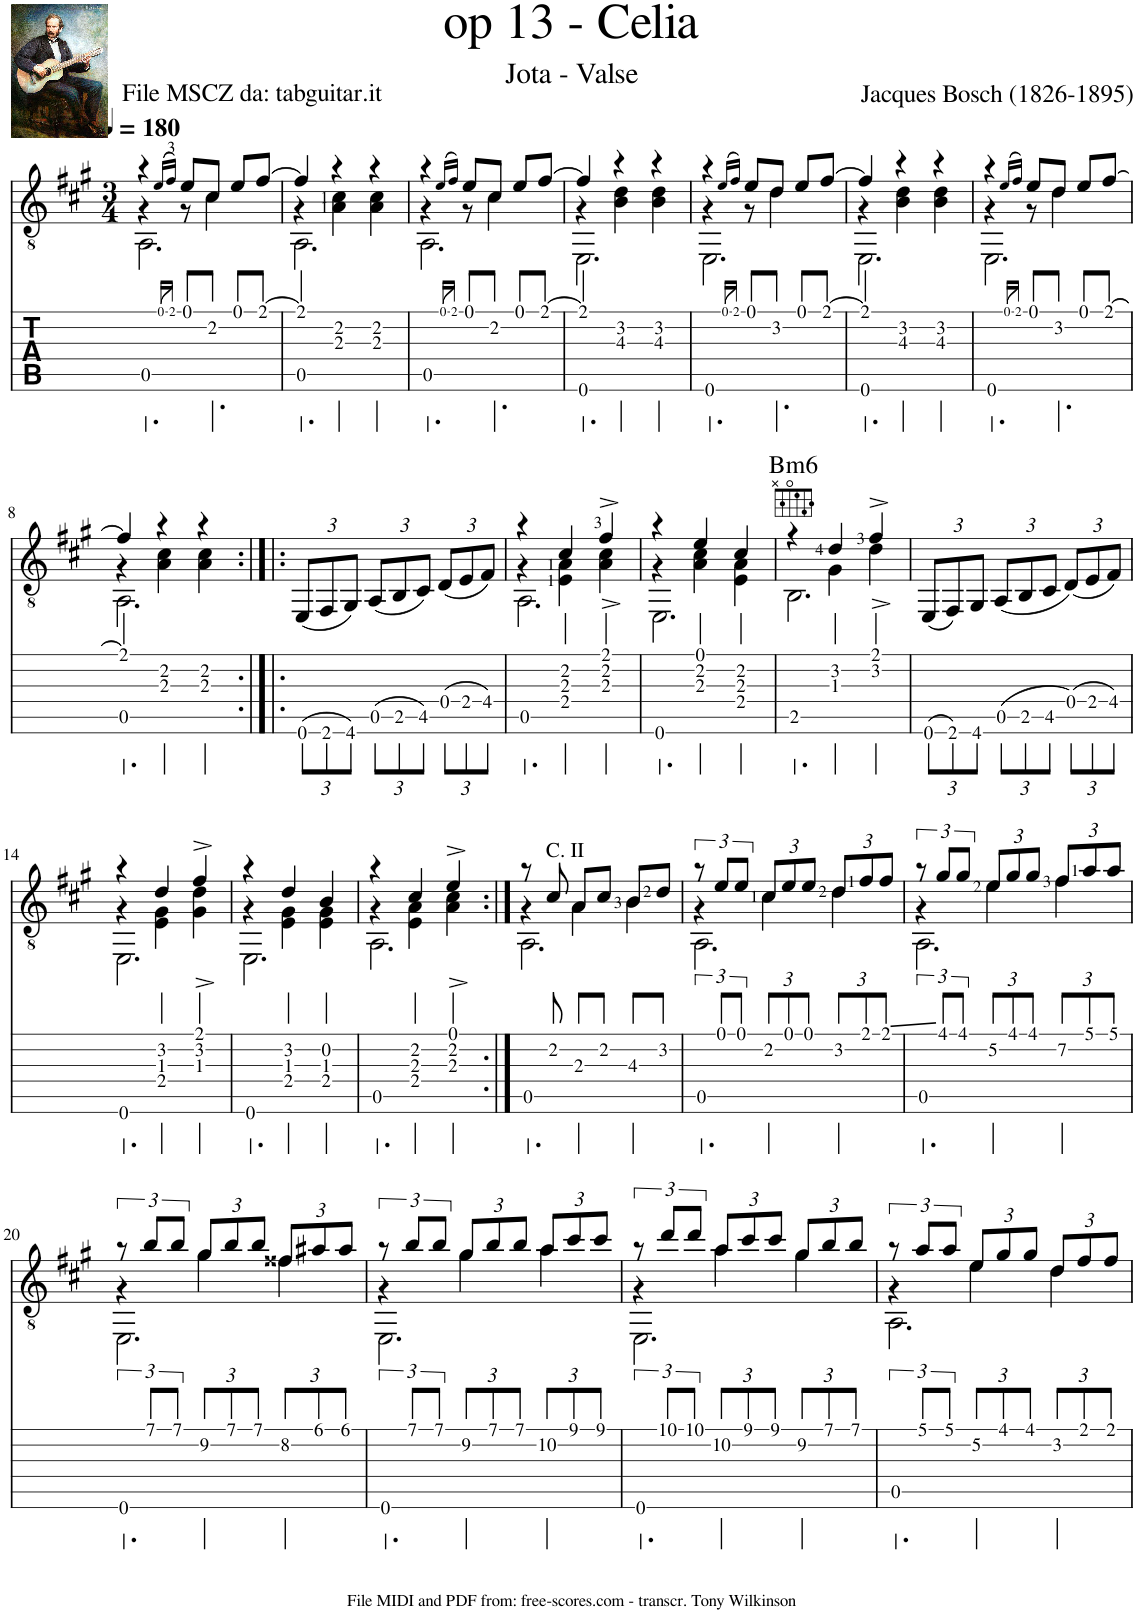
**kern	**kern	**harte
*part2	*part1	*part1
*staff2	*staff1	*
*I"Chitarra classica (Intavolatura)	*I"Chitarra classica	*
*stria6	*	*
*	*clefGv2	*
*k[f#c#g#]	*k[f#c#g#]	*
*M3/4	*M3/4	*
*MM180	*MM180	*
=1	=1	=1
*^	*^	*
*	*^	*	*^	*
4r	4r	2.AA\	4r	4r	2.AA\	.
(16qe/LL	.	.	(16qe/LL	.	.	.
16qf#/JJ)	.	.	16qf#/JJ)	.	.	.
8e/L	8r	.	8e/L	8r	.	.
8c#/J	4.c#\	.	8c#/J	4.c#\	.	.
8e/L	.	.	8e/L	.	.	.
[8f#/J	.	.	[8f#/J	.	.	.
=2	=2	=2	=2	=2	=2	=2
4f#/]	4r	2.AA\	4f#/]	4r	2.AA\	.
4r	4A\ 4c#\	.	4r	4A\ 4c#\	.	.
4r	4A\ 4c#\	.	4r	4A\ 4c#\	.	.
=3	=3	=3	=3	=3	=3	=3
4r	4r	2.AA\	4r	4r	2.AA\	.
(16qe/LL	.	.	(16qe/LL	.	.	.
16qf#/JJ)	.	.	16qf#/JJ)	.	.	.
8e/L	8r	.	8e/L	8r	.	.
8c#/J	4.c#\	.	8c#/J	4.c#\	.	.
8e/L	.	.	8e/L	.	.	.
[8f#/J	.	.	[8f#/J	.	.	.
=4	=4	=4	=4	=4	=4	=4
4f#/]	4r	2.EE\	4f#/]	4r	2.EE\	.
4r	4B\ 4d\	.	4r	4B\ 4d\	.	.
4r	4B\ 4d\	.	4r	4B\ 4d\	.	.
=5	=5	=5	=5	=5	=5	=5
4r	4r	2.EE\	4r	4r	2.EE\	.
(16qe/LL	.	.	(16qe/LL	.	.	.
16qf#/JJ)	.	.	16qf#/JJ)	.	.	.
8e/L	8r	.	8e/L	8r	.	.
8d/J	4.d\	.	8d/J	4.d\	.	.
8e/L	.	.	8e/L	.	.	.
[8f#/J	.	.	[8f#/J	.	.	.
=6	=6	=6	=6	=6	=6	=6
4f#/]	4r	2.EE\	4f#/]	4r	2.EE\	.
4r	4B\ 4d\	.	4r	4B\ 4d\	.	.
4r	4B\ 4d\	.	4r	4B\ 4d\	.	.
=7	=7	=7	=7	=7	=7	=7
4r	4r	2.EE\	4r	4r	2.EE\	.
(16qe/LL	.	.	(16qe/LL	.	.	.
16qf#/JJ)	.	.	16qf#/JJ)	.	.	.
8e/L	8r	.	8e/L	8r	.	.
8d/J	4.d\	.	8d/J	4.d\	.	.
8e/L	.	.	8e/L	.	.	.
[8f#X/J	.	.	[8f#/J	.	.	.
!!LO:LB:g=z	!!	!!
=8	=8	=8	=8	=8	=8	=8
4f#/]	4r	2.AA\	4f#/]	4r	2.AA\	.
4r	4A\ 4c#\	.	4r	4A\ 4c#\	.	.
4r	4A\ 4c#\	.	4r	4A\ 4c#\	.	.
*v	*v	*v	*	*	*	*
*	*v	*v	*v	*
=9:|!|:	=9:|!|:	=9:|!|:
*Xbrackettup	*Xbrackettup	*
(12EE\L	(12EE/L	.
12FF#\	12FF#/	.
12GG#\J)	12GG#/J)	.
(12AA\L	(12AA/L	.
12BB\	12BB/	.
12C#\J)	12C#/J)	.
(12D\L	(12D/L	.
12E\	12E/	.
12F#\J)	12F#/J)	.
=10	=10	=10
*^	*^	*
*	*^	*	*^	*
4r	4r	2.AA\	4r	4r	2.AA\	.
4c#/	4E\ 4A\	.	4c#/	4E\ 4A\	.	.
4f#^/	4A\ 4c#\	.	4f#^/	4A\ 4c#\	.	.
=11	=11	=11	=11	=11	=11	=11
4r	4r	2.EE\	4r	4r	2.EE\	.
4e/	4A\ 4c#\	.	4e/	4A\ 4c#\	.	.
4c#/	4E\ 4A\	.	4c#/	4E\ 4A\	.	.
=12	=12	=12	=12	=12	=12	=12
!	!	!	!	!	!	!LO:H:kt=m6
4r	4ryy	2.BB\	4r	4ryy	2.BB\	B:min6
4d/	4G#\	.	4d/	4G#\	.	.
4f#^/	4d\	.	4f#^/	4d\	.	.
*v	*v	*v	*	*	*	*
*	*v	*v	*v	*
=13	=13	=13
(12EE\L	(12EE/L	.
12FF#\)	12FF#/)	.
12GG#\J	12GG#/J	.
(12AA\L	(12AA/L	.
12BB\	12BB/	.
12C#\J	12C#/J	.
(12D\L)	(12D/L)	.
12E\	12E/	.
12F#\J)	12F#/J)	.
!!LO:LB:g=z
=14	=14	=14
*^	*^	*
*	*^	*	*^	*
4r	4r	2.EE\	4r	4r	2.EE\	.
4d/	4E\ 4G#\	.	4d/	4E\ 4G#\	.	.
4f#^/	4G#\ 4d\	.	4f#^/	4G#\ 4d\	.	.
=15	=15	=15	=15	=15	=15	=15
4r	4r	2.EE\	4r	4r	2.EE\	.
4d/	4E\ 4G#\	.	4d/	4E\ 4G#\	.	.
4B/	4E\ 4G#\	.	4B/	4E\ 4G#\	.	.
=16	=16	=16	=16	=16	=16	=16
4r	4r	2.AA\	4r	4r	2.AA\	.
4c#/	4E\ 4A\	.	4c#/	4E\ 4A\	.	.
4e^/	4A\ 4c#\	.	4e^/	4A\ 4c#\	.	.
=17:|!	=17:|!	=17:|!	=17:|!	=17:|!	=17:|!	=17:|!
8r	4r	2.AA\	8r	4r	2.AA\	.
!	!	!	!LO:TX:a:t=C. II	!	!	!
8c#/	.	.	8c#/	.	.	.
8A/L	4A\	.	8A/L	4A\	.	.
8c#/J	.	.	8c#/J	.	.	.
8B/L	4B\	.	8B/L	4B\	.	.
8d/J	.	.	8d/J	.	.	.
=18	=18	=18	=18	=18	=18	=18
*brackettup	*	*	*brackettup	*	*	*
12r	4r	2.AA\	12r	4r	2.AA\	.
12e/L	.	.	12e/L	.	.	.
12e/J	.	.	12e/J	.	.	.
*Xbrackettup	*	*	*Xbrackettup	*	*	*
12c#/L	4c#\	.	12c#/L	4c#\	.	.
12e/	.	.	12e/	.	.	.
12e/J	.	.	12e/J	.	.	.
12d/L	4d\	.	12d/L	4d\	.	.
12f#/	.	.	12f#/	.	.	.
12f#/J	.	.	12f#/J	.	.	.
=19	=19	=19	=19	=19	=19	=19
*brackettup	*	*	*brackettup	*	*	*
12r	4r	2.AA\	12r	4r	2.AA\	.
12g#/L	.	.	12g#/L	.	.	.
12g#/J	.	.	12g#/J	.	.	.
*Xbrackettup	*	*	*Xbrackettup	*	*	*
12e/L	4e\	.	12e/L	4e\	.	.
12g#/	.	.	12g#/	.	.	.
12g#/J	.	.	12g#/J	.	.	.
12f#/L	4f#\	.	12f#/L	4f#\	.	.
12a/	.	.	12a/	.	.	.
12a/J	.	.	12a/J	.	.	.
!!LO:LB:g=z	!!	!!
=20	=20	=20	=20	=20	=20	=20
*brackettup	*	*	*brackettup	*	*	*
12r	4r	2.EE\	12r	4r	2.EE\	.
12b/L	.	.	12b/L	.	.	.
12b/J	.	.	12b/J	.	.	.
*Xbrackettup	*	*	*Xbrackettup	*	*	*
12g#/L	4g#\	.	12g#/L	4g#\	.	.
12b/	.	.	12b/	.	.	.
12b/J	.	.	12b/J	.	.	.
12f##X/L	4f##\	.	12f##X/L	4f##\	.	.
12a#X/	.	.	12a#X/	.	.	.
12a#/J	.	.	12a#/J	.	.	.
=21	=21	=21	=21	=21	=21	=21
*brackettup	*	*	*brackettup	*	*	*
12r	4r	2.EE\	12r	4r	2.EE\	.
12b/L	.	.	12b/L	.	.	.
12b/J	.	.	12b/J	.	.	.
*Xbrackettup	*	*	*Xbrackettup	*	*	*
12g#/L	4g#\	.	12g#/L	4g#\	.	.
12b/	.	.	12b/	.	.	.
12b/J	.	.	12b/J	.	.	.
12a/L	4a\	.	12a/L	4a\	.	.
12cc#/	.	.	12cc#/	.	.	.
12cc#/J	.	.	12cc#/J	.	.	.
=22	=22	=22	=22	=22	=22	=22
*brackettup	*	*	*brackettup	*	*	*
12r	4r	2.EE\	12r	4r	2.EE\	.
12dd/L	.	.	12dd/L	.	.	.
12dd/J	.	.	12dd/J	.	.	.
*Xbrackettup	*	*	*Xbrackettup	*	*	*
12a/L	4a\	.	12a/L	4a\	.	.
12cc#/	.	.	12cc#/	.	.	.
12cc#/J	.	.	12cc#/J	.	.	.
12g#/L	4g#\	.	12g#/L	4g#\	.	.
12b/	.	.	12b/	.	.	.
12b/J	.	.	12b/J	.	.	.
=23	=23	=23	=23	=23	=23	=23
*brackettup	*	*	*brackettup	*	*	*
12r	4r	2.AA\	12r	4r	2.AA\	.
12a/L	.	.	12a/L	.	.	.
12a/J	.	.	12a/J	.	.	.
*Xbrackettup	*	*	*Xbrackettup	*	*	*
12e/L	4e\	.	12e/L	4e\	.	.
12g#/	.	.	12g#/	.	.	.
12g#/J	.	.	12g#/J	.	.	.
12d/L	4d\	.	12d/L	4d\	.	.
12f#/	.	.	12f#/	.	.	.
12f#/J	.	.	12f#/J	.	.	.
*v	*v	*v	*	*	*	*
*	*v	*v	*v	*
=	=	=
*-	*-	*-
